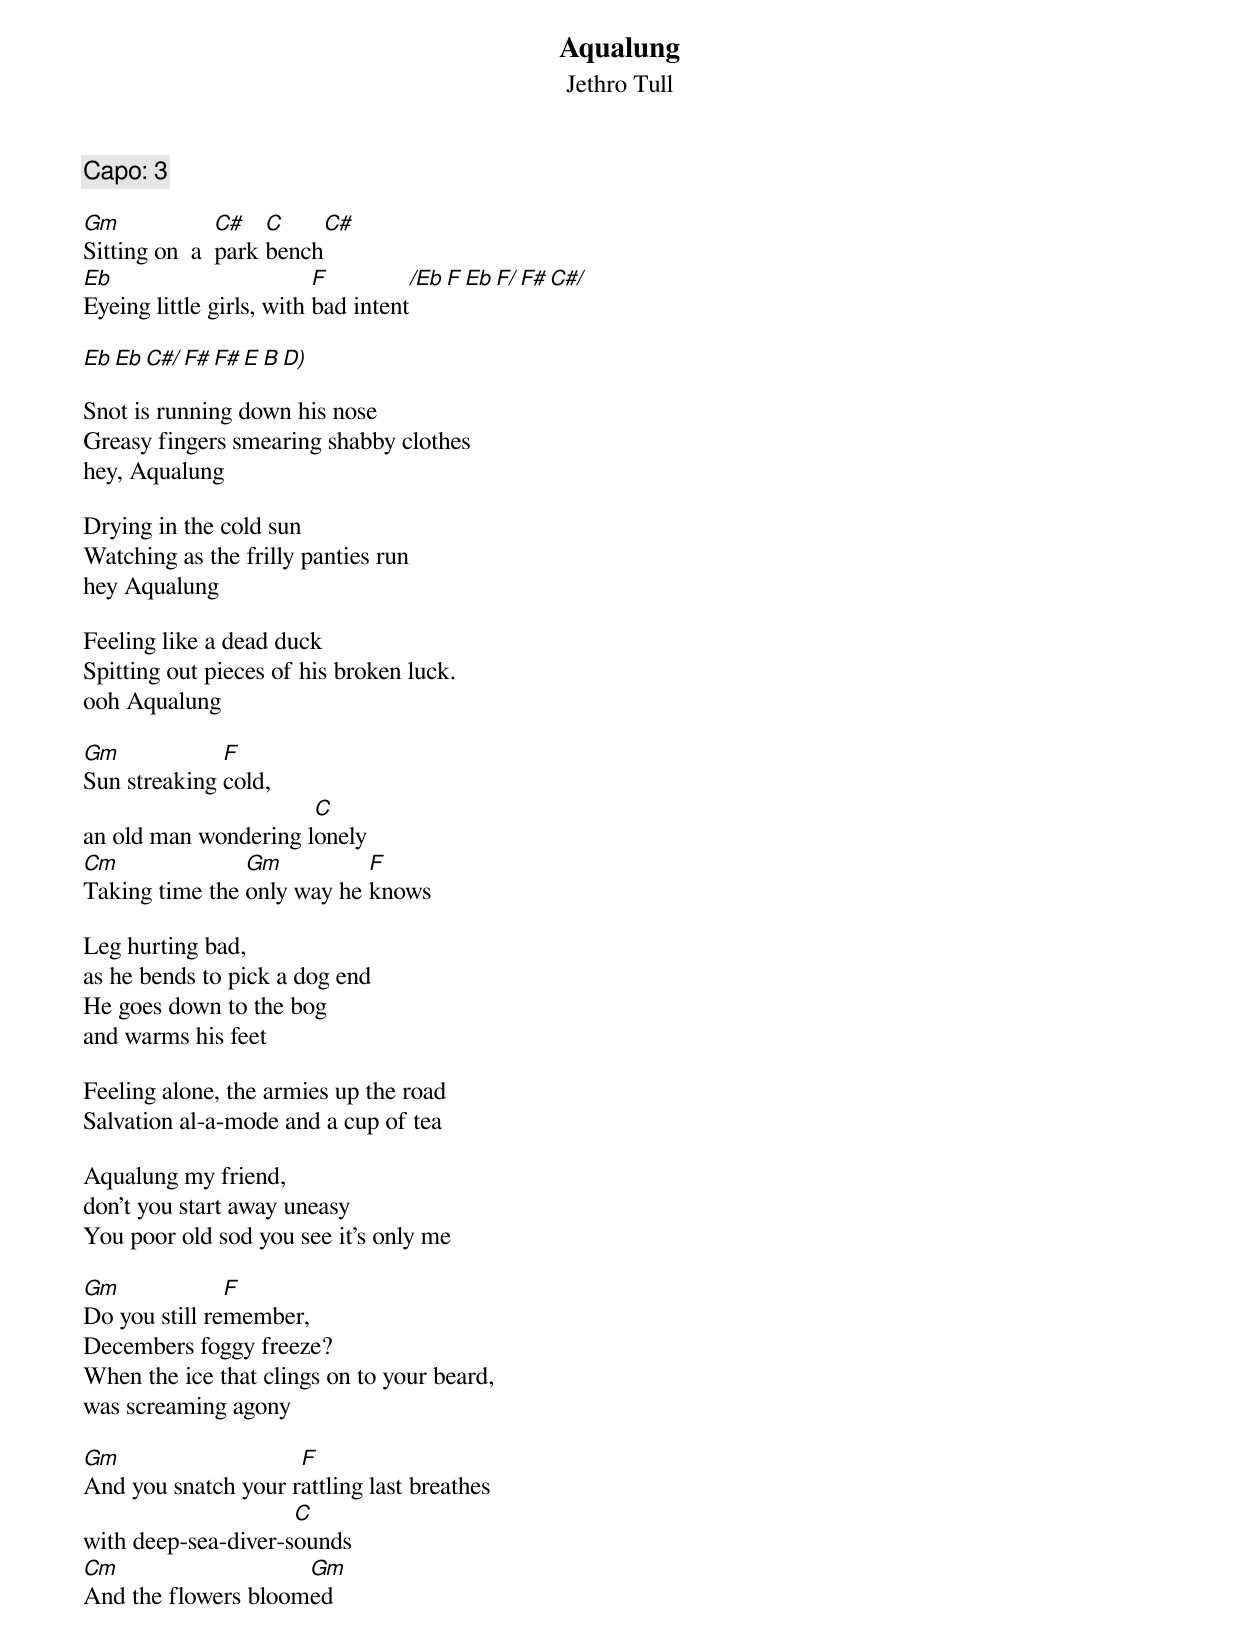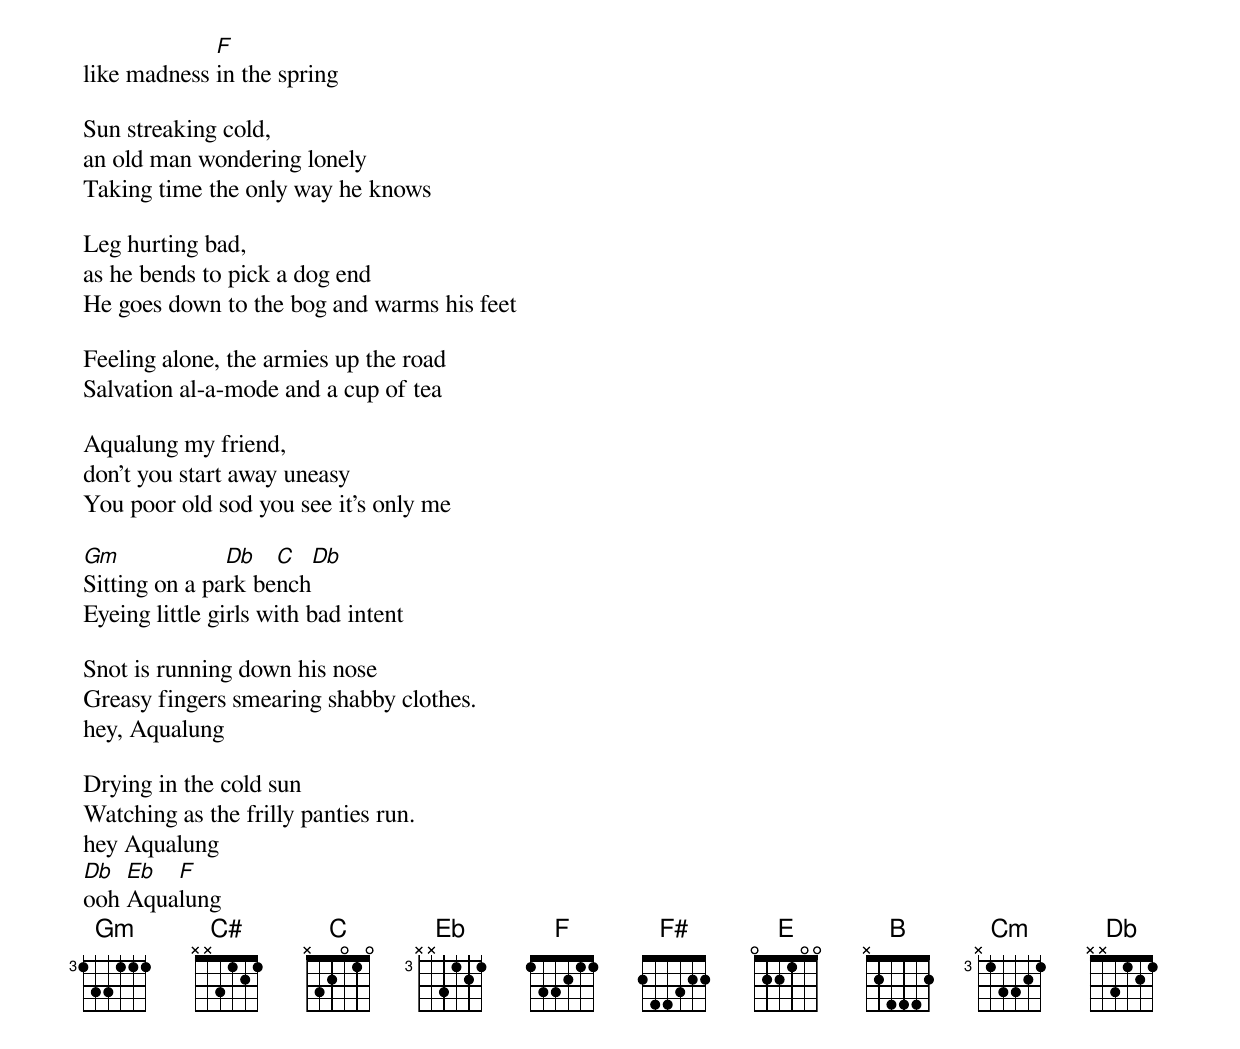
Aqualung
Jethro Tull
Capo: 3

Gm             C#   C    C#
Sitting on  a  park bench
Eb                        F          /Eb F Eb F/ F#  C#/
Eyeing little girls, with bad intent

Eb Eb C#/ F# F# E  B D)

Snot is running down his nose
Greasy fingers smearing shabby clothes
hey, Aqualung

Drying in the cold sun
Watching as the frilly panties run
hey Aqualung

Feeling like a dead duck
Spitting out pieces of his broken luck.
ooh Aqualung

Gm            F
Sun streaking cold,
                      C
an old man wondering lonely
Cm              Gm          F
Taking time the only way he knows

Leg hurting bad,
as he bends to pick a dog end
He goes down to the bog
and warms his feet

Feeling alone, the armies up the road
Salvation al-a-mode and a cup of tea

Aqualung my friend,
don't you start away uneasy
You poor old sod you see it's only me

Gm             F
Do you still remember,
Decembers foggy freeze?
When the ice that clings on to your beard,
was screaming agony

Gm                   F
And you snatch your rattling last breathes
                     C
with deep-sea-diver-sounds
Cm                   Gm
And the flowers bloomed
             F
like madness in the spring

Sun streaking cold,
an old man wondering lonely
Taking time the only way he knows

Leg hurting bad,
as he bends to pick a dog end
He goes down to the bog and warms his feet

Feeling alone, the armies up the road
Salvation al-a-mode and a cup of tea

Aqualung my friend,
don't you start away uneasy
You poor old sod you see it's only me

Gm             Db   C   Db
Sitting on a park bench
Eyeing little girls with bad intent

Snot is running down his nose
Greasy fingers smearing shabby clothes.
hey, Aqualung

Drying in the cold sun
Watching as the frilly panties run.
hey Aqualung
Db  Eb  F
ooh Aqualung
